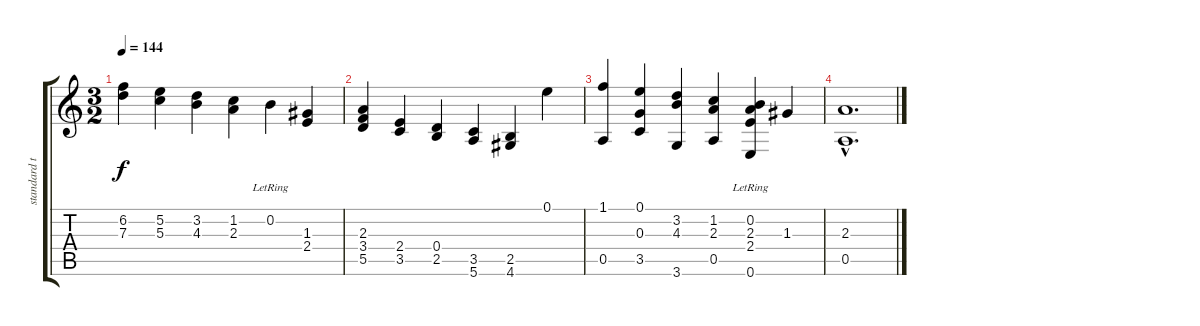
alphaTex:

\track ("standard tuning" "standard t") {instrument acousticguitarnylon}
\staff {score tabs}
\tuning (E4 B3 G3 D3 A2 E2) {hide}
\ts (3 2)
\tempo 144
\clef g2
\ks c
(6.2 7.3).4{dy f} (5.2 5.3).4 (3.2 4.3).4 (1.2 2.3).4 0.2{lr}.4 (1.3 2.4).4 |
(2.3 3.4 5.5).4 (2.4 3.5).4 (0.4 2.5).4 (3.5 5.6).4 (2.5 4.6).4 0.1.4 |
(1.1 0.5).4 (0.1 0.3 3.5).4 (3.2 4.3 3.6).4 (1.2 2.3 0.5).4 (0.2{lr} 2.3 2.4{lr} 0.6{lr}).4 1.3.4 |
(2.3{hac} 0.5{hac}).1{d}
